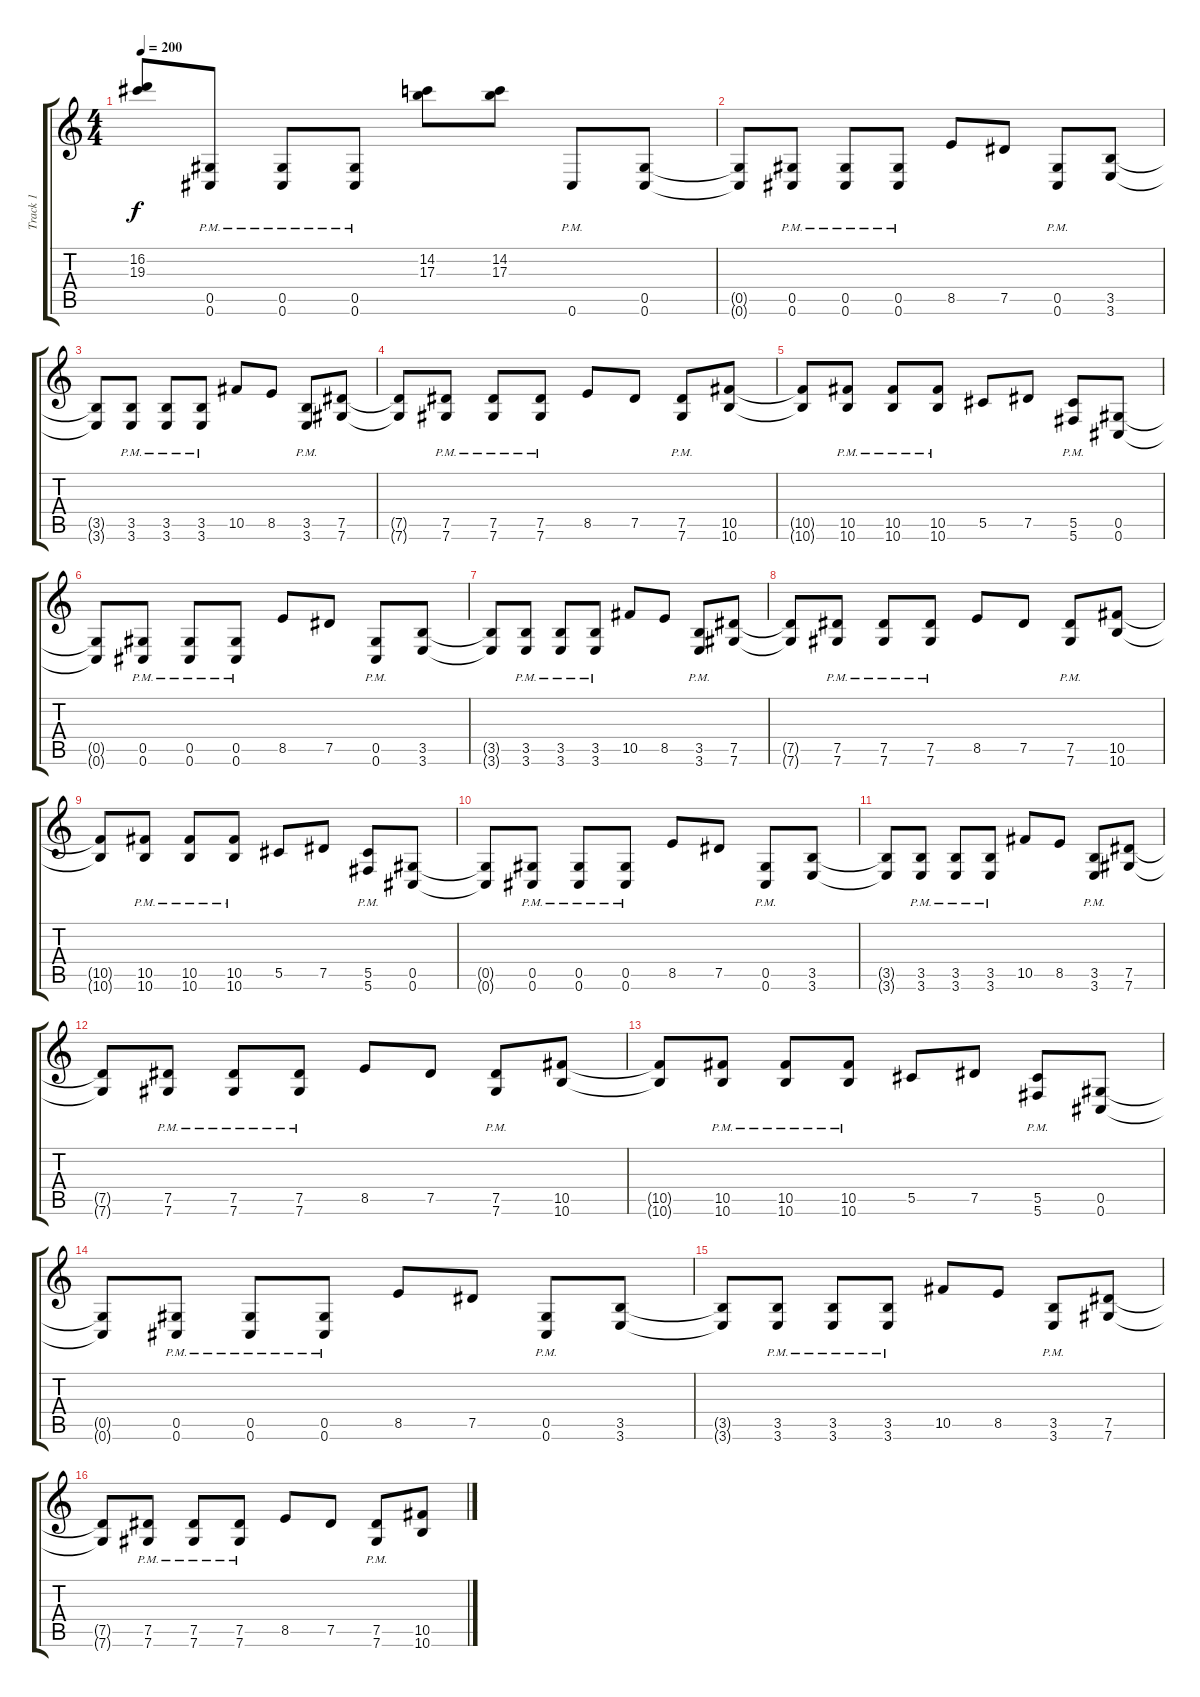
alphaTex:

\track ("Track 1" "Track 1") {instrument distortionguitar}
\staff {score tabs}
\tuning (Eb4 Bb3 Gb3 Db3 Ab2 Db2) {hide}
\ts (4 4)
\tempo 200
\clef g2
\ks c
(16.2 19.3).8{dy f} (0.5{pm} 0.6{pm}).8 (0.5{pm} 0.6{pm}).8 (0.5{pm} 0.6{pm}).8 (14.2 17.3).8 (14.2 17.3).8 0.6{pm}.8 (0.5 0.6).8 |
(0.5{t} 0.6{t}).8 (0.5{pm} 0.6{pm}).8 (0.5{pm} 0.6{pm}).8 (0.5{pm} 0.6{pm}).8 8.5.8 7.5.8 (0.5{pm} 0.6{pm}).8 (3.5 3.6).8 |
(3.5{t} 3.6{t}).8 (3.5{pm} 3.6{pm}).8 (3.5{pm} 3.6{pm}).8 (3.5{pm} 3.6{pm}).8 10.5.8 8.5.8 (3.5{pm} 3.6{pm}).8 (7.5 7.6).8 |
(7.5{t} 7.6{t}).8 (7.5{pm} 7.6{pm}).8 (7.5{pm} 7.6{pm}).8 (7.5{pm} 7.6{pm}).8 8.5.8 7.5.8 (7.5{pm} 7.6{pm}).8 (10.5 10.6).8 |
(10.5{t} 10.6{t}).8 (10.5{pm} 10.6{pm}).8 (10.5{pm} 10.6{pm}).8 (10.5{pm} 10.6{pm}).8 5.5.8 7.5.8 (5.5{pm} 5.6{pm}).8 (0.5 0.6).8 |
(0.5{t} 0.6{t}).8 (0.5{pm} 0.6{pm}).8 (0.5{pm} 0.6{pm}).8 (0.5{pm} 0.6{pm}).8 8.5.8 7.5.8 (0.5{pm} 0.6{pm}).8 (3.5 3.6).8 |
(3.5{t} 3.6{t}).8 (3.5{pm} 3.6{pm}).8 (3.5{pm} 3.6{pm}).8 (3.5{pm} 3.6{pm}).8 10.5.8 8.5.8 (3.5{pm} 3.6{pm}).8 (7.5 7.6).8 |
(7.5{t} 7.6{t}).8 (7.5{pm} 7.6{pm}).8 (7.5{pm} 7.6{pm}).8 (7.5{pm} 7.6{pm}).8 8.5.8 7.5.8 (7.5{pm} 7.6{pm}).8 (10.5 10.6).8 |
(10.5{t} 10.6{t}).8 (10.5{pm} 10.6{pm}).8 (10.5{pm} 10.6{pm}).8 (10.5{pm} 10.6{pm}).8 5.5.8 7.5.8 (5.5{pm} 5.6{pm}).8 (0.5 0.6).8 |
(0.5{t} 0.6{t}).8 (0.5{pm} 0.6{pm}).8 (0.5{pm} 0.6{pm}).8 (0.5{pm} 0.6{pm}).8 8.5.8 7.5.8 (0.5{pm} 0.6{pm}).8 (3.5 3.6).8 |
(3.5{t} 3.6{t}).8 (3.5{pm} 3.6{pm}).8 (3.5{pm} 3.6{pm}).8 (3.5{pm} 3.6{pm}).8 10.5.8 8.5.8 (3.5{pm} 3.6{pm}).8 (7.5 7.6).8 |
(7.5{t} 7.6{t}).8 (7.5{pm} 7.6{pm}).8 (7.5{pm} 7.6{pm}).8 (7.5{pm} 7.6{pm}).8 8.5.8 7.5.8 (7.5{pm} 7.6{pm}).8 (10.5 10.6).8 |
(10.5{t} 10.6{t}).8 (10.5{pm} 10.6{pm}).8 (10.5{pm} 10.6{pm}).8 (10.5{pm} 10.6{pm}).8 5.5.8 7.5.8 (5.5{pm} 5.6{pm}).8 (0.5 0.6).8 |
(0.5{t} 0.6{t}).8 (0.5{pm} 0.6{pm}).8 (0.5{pm} 0.6{pm}).8 (0.5{pm} 0.6{pm}).8 8.5.8 7.5.8 (0.5{pm} 0.6{pm}).8 (3.5 3.6).8 |
(3.5{t} 3.6{t}).8 (3.5{pm} 3.6{pm}).8 (3.5{pm} 3.6{pm}).8 (3.5{pm} 3.6{pm}).8 10.5.8 8.5.8 (3.5{pm} 3.6{pm}).8 (7.5 7.6).8 |
(7.5{t} 7.6{t}).8 (7.5{pm} 7.6{pm}).8 (7.5{pm} 7.6{pm}).8 (7.5{pm} 7.6{pm}).8 8.5.8 7.5.8 (7.5{pm} 7.6{pm}).8 (10.5 10.6).8
